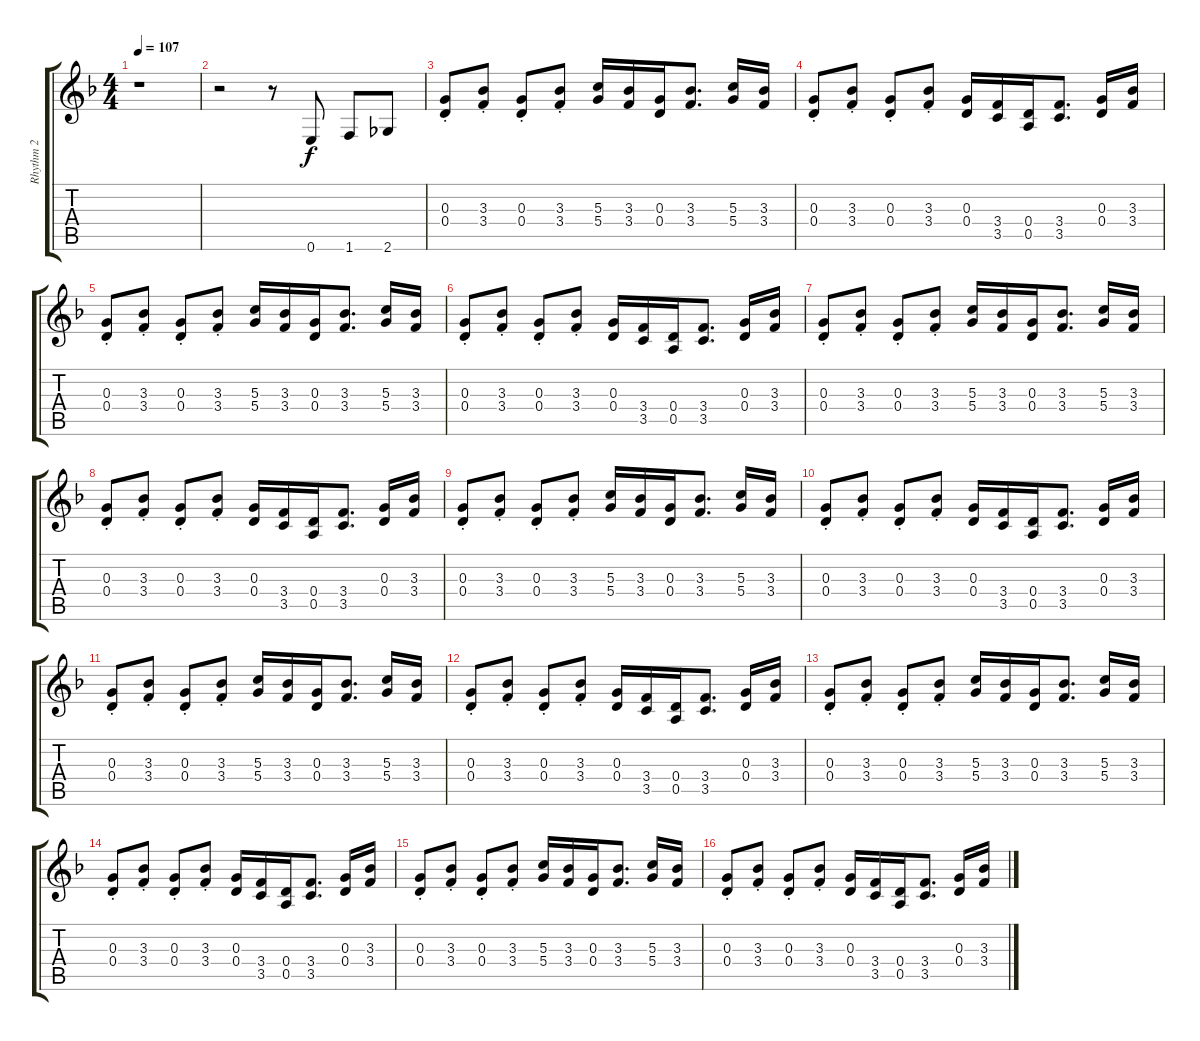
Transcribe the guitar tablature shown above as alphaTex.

\track ("Rhythm 2" "Rhythm 2") {instrument distortionguitar}
\staff {score tabs}
\tuning (E4 B3 G3 D3 A2 E2) {hide}
\ts (4 4)
\tempo 107
\clef g2
\ks f
r.1{dy f} |
r.2 r.8 0.6.8 1.6.8 2.6.8 |
(0.3{st} 0.4{st}).8 (3.3{st} 3.4{st}).8 (0.3{st} 0.4{st}).8 (3.3{st} 3.4{st}).8 (5.3 5.4).16 (3.3 3.4).16 (0.3 0.4).16 (3.3 3.4).8{d} (5.3 5.4).16 (3.3 3.4).16 |
(0.3{st} 0.4{st}).8 (3.3{st} 3.4{st}).8 (0.3{st} 0.4{st}).8 (3.3{st} 3.4{st}).8 (0.3 0.4).16 (3.4 3.5).16 (0.4 0.5).16 (3.4 3.5).8{d} (0.3 0.4).16 (3.3 3.4).16 |
(0.3{st} 0.4{st}).8 (3.3{st} 3.4{st}).8 (0.3{st} 0.4{st}).8 (3.3{st} 3.4{st}).8 (5.3 5.4).16 (3.3 3.4).16 (0.3 0.4).16 (3.3 3.4).8{d} (5.3 5.4).16 (3.3 3.4).16 |
(0.3{st} 0.4{st}).8 (3.3{st} 3.4{st}).8 (0.3{st} 0.4{st}).8 (3.3{st} 3.4{st}).8 (0.3 0.4).16 (3.4 3.5).16 (0.4 0.5).16 (3.4 3.5).8{d} (0.3 0.4).16 (3.3 3.4).16 |
(0.3{st} 0.4{st}).8 (3.3{st} 3.4{st}).8 (0.3{st} 0.4{st}).8 (3.3{st} 3.4{st}).8 (5.3 5.4).16 (3.3 3.4).16 (0.3 0.4).16 (3.3 3.4).8{d} (5.3 5.4).16 (3.3 3.4).16 |
(0.3{st} 0.4{st}).8 (3.3{st} 3.4{st}).8 (0.3{st} 0.4{st}).8 (3.3{st} 3.4{st}).8 (0.3 0.4).16 (3.4 3.5).16 (0.4 0.5).16 (3.4 3.5).8{d} (0.3 0.4).16 (3.3 3.4).16 |
(0.3{st} 0.4{st}).8 (3.3{st} 3.4{st}).8 (0.3{st} 0.4{st}).8 (3.3{st} 3.4{st}).8 (5.3 5.4).16 (3.3 3.4).16 (0.3 0.4).16 (3.3 3.4).8{d} (5.3 5.4).16 (3.3 3.4).16 |
(0.3{st} 0.4{st}).8 (3.3{st} 3.4{st}).8 (0.3{st} 0.4{st}).8 (3.3{st} 3.4{st}).8 (0.3 0.4).16 (3.4 3.5).16 (0.4 0.5).16 (3.4 3.5).8{d} (0.3 0.4).16 (3.3 3.4).16 |
(0.3{st} 0.4{st}).8 (3.3{st} 3.4{st}).8 (0.3{st} 0.4{st}).8 (3.3{st} 3.4{st}).8 (5.3 5.4).16 (3.3 3.4).16 (0.3 0.4).16 (3.3 3.4).8{d} (5.3 5.4).16 (3.3 3.4).16 |
(0.3{st} 0.4{st}).8 (3.3{st} 3.4{st}).8 (0.3{st} 0.4{st}).8 (3.3{st} 3.4{st}).8 (0.3 0.4).16 (3.4 3.5).16 (0.4 0.5).16 (3.4 3.5).8{d} (0.3 0.4).16 (3.3 3.4).16 |
(0.3{st} 0.4{st}).8 (3.3{st} 3.4{st}).8 (0.3{st} 0.4{st}).8 (3.3{st} 3.4{st}).8 (5.3 5.4).16 (3.3 3.4).16 (0.3 0.4).16 (3.3 3.4).8{d} (5.3 5.4).16 (3.3 3.4).16 |
(0.3{st} 0.4{st}).8 (3.3{st} 3.4{st}).8 (0.3{st} 0.4{st}).8 (3.3{st} 3.4{st}).8 (0.3 0.4).16 (3.4 3.5).16 (0.4 0.5).16 (3.4 3.5).8{d} (0.3 0.4).16 (3.3 3.4).16 |
(0.3{st} 0.4{st}).8 (3.3{st} 3.4{st}).8 (0.3{st} 0.4{st}).8 (3.3{st} 3.4{st}).8 (5.3 5.4).16 (3.3 3.4).16 (0.3 0.4).16 (3.3 3.4).8{d} (5.3 5.4).16 (3.3 3.4).16 |
(0.3{st} 0.4{st}).8 (3.3{st} 3.4{st}).8 (0.3{st} 0.4{st}).8 (3.3{st} 3.4{st}).8 (0.3 0.4).16 (3.4 3.5).16 (0.4 0.5).16 (3.4 3.5).8{d} (0.3 0.4).16 (3.3 3.4).16
